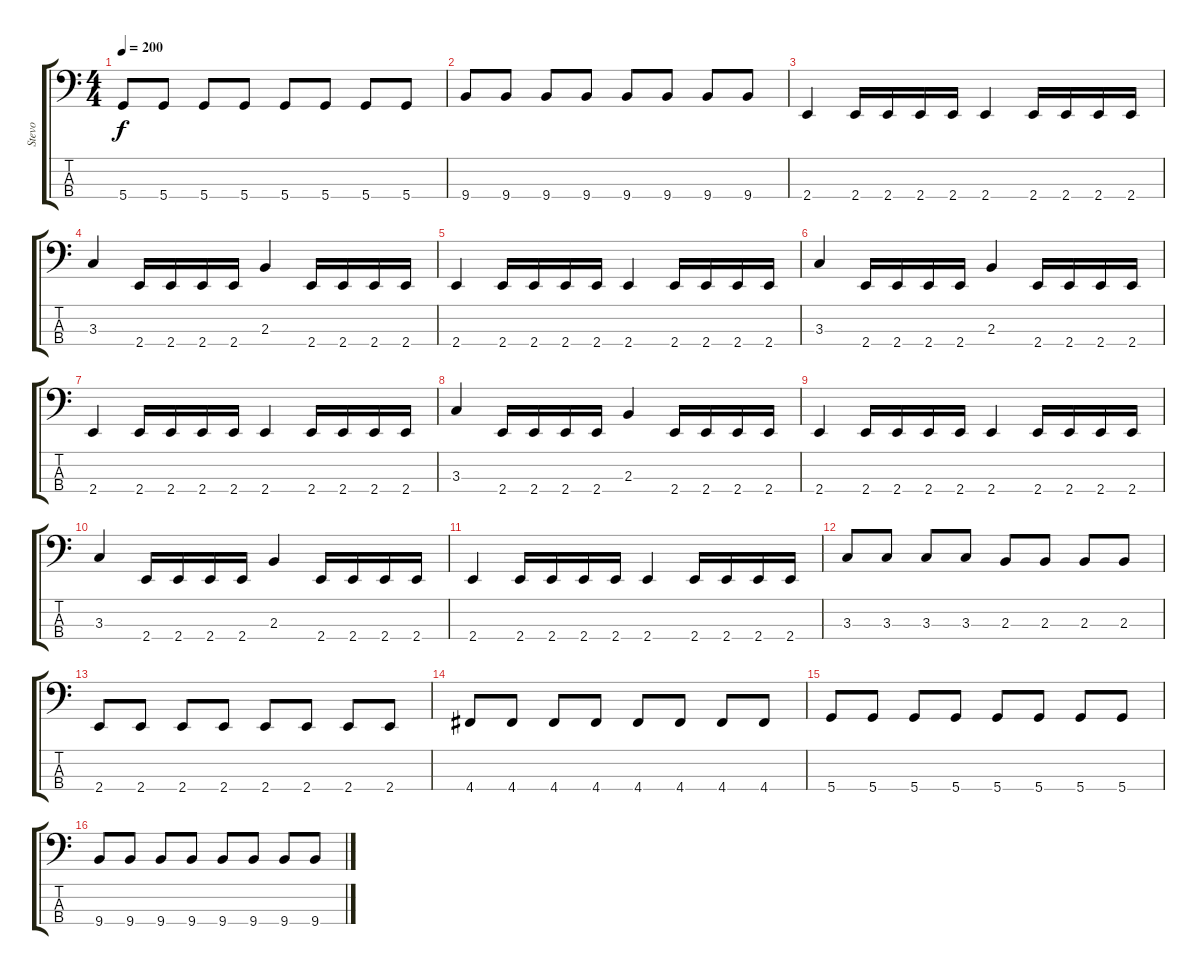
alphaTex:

\track ("Stevo" "Stevo") {instrument electricbasspick}
\staff {score tabs}
\tuning (G2 D2 A1 D1) {hide}
\ts (4 4)
\tempo 200
\clef f4
\ks c
5.4.8{dy f} 5.4.8 5.4.8 5.4.8 5.4.8 5.4.8 5.4.8 5.4.8 |
9.4.8 9.4.8 9.4.8 9.4.8 9.4.8 9.4.8 9.4.8 9.4.8 |
2.4.4 2.4.16 2.4.16 2.4.16 2.4.16 2.4.4 2.4.16 2.4.16 2.4.16 2.4.16 |
3.3.4 2.4.16 2.4.16 2.4.16 2.4.16 2.3.4 2.4.16 2.4.16 2.4.16 2.4.16 |
2.4.4 2.4.16 2.4.16 2.4.16 2.4.16 2.4.4 2.4.16 2.4.16 2.4.16 2.4.16 |
3.3.4 2.4.16 2.4.16 2.4.16 2.4.16 2.3.4 2.4.16 2.4.16 2.4.16 2.4.16 |
2.4.4 2.4.16 2.4.16 2.4.16 2.4.16 2.4.4 2.4.16 2.4.16 2.4.16 2.4.16 |
3.3.4 2.4.16 2.4.16 2.4.16 2.4.16 2.3.4 2.4.16 2.4.16 2.4.16 2.4.16 |
2.4.4 2.4.16 2.4.16 2.4.16 2.4.16 2.4.4 2.4.16 2.4.16 2.4.16 2.4.16 |
3.3.4 2.4.16 2.4.16 2.4.16 2.4.16 2.3.4 2.4.16 2.4.16 2.4.16 2.4.16 |
2.4.4 2.4.16 2.4.16 2.4.16 2.4.16 2.4.4 2.4.16 2.4.16 2.4.16 2.4.16 |
3.3.8 3.3.8 3.3.8 3.3.8 2.3.8 2.3.8 2.3.8 2.3.8 |
2.4.8 2.4.8 2.4.8 2.4.8 2.4.8 2.4.8 2.4.8 2.4.8 |
4.4.8 4.4.8 4.4.8 4.4.8 4.4.8 4.4.8 4.4.8 4.4.8 |
5.4.8 5.4.8 5.4.8 5.4.8 5.4.8 5.4.8 5.4.8 5.4.8 |
9.4.8 9.4.8 9.4.8 9.4.8 9.4.8 9.4.8 9.4.8 9.4.8
